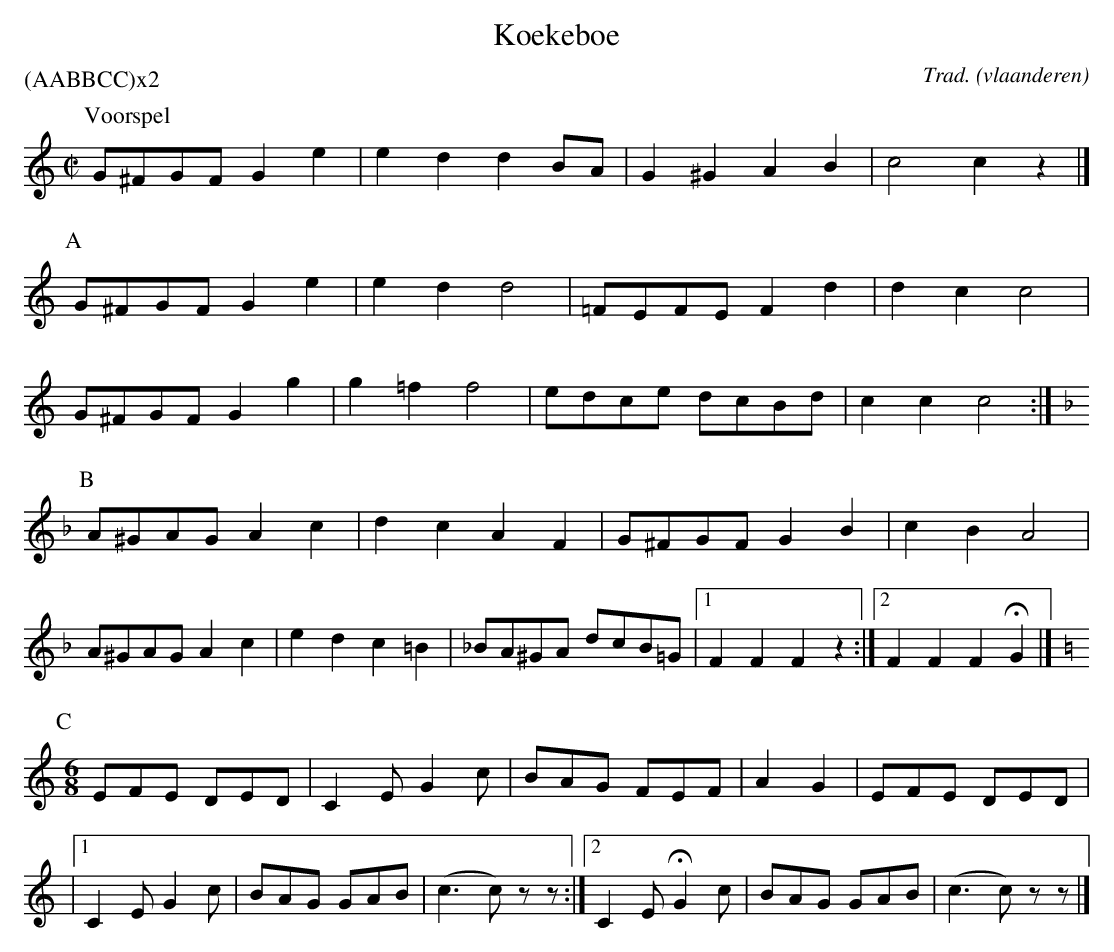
X:1
T:Koekeboe
O:vlaanderen
C:Trad.
P:(AABBCC)x2
L:1/8
M:C|
K:C
P:Voorspel
G^FGF G2 e2 | e2 d2 d2 BA | G2 ^G2 A2 B2 | c4 c2 z2 |]
P:A
G^FGF G2 e2 | e2 d2 d4 | =FEFE F2 d2 | d2 c2 c4 |
G^FGF G2 g2 | g2 =f2 f4 | edce dcBd | c2 c2 c4 :|
P:B
K:F
A^GAG A2 c2 | d2 c2 A2 F2 | G^FGF G2 B2 | c2 B2 A4 |
A^GAG A2 c2 | e2 d2 c2 =B2 | _BA^GA dcB=G |1 F2 F2 F2 z2 :|2 F2 F2 F2 HG2 |]
P:C
K:C
M:6/8
L:1/8
EFE DED | C2 E G2 c | BAG FEF | A2 G2 | EFE DED |
|1 C2 E G2 c | BAG GAB | (c3 c) z z :|2 C2 E HG2 c | BAG GAB | (c3 c) z z |]
